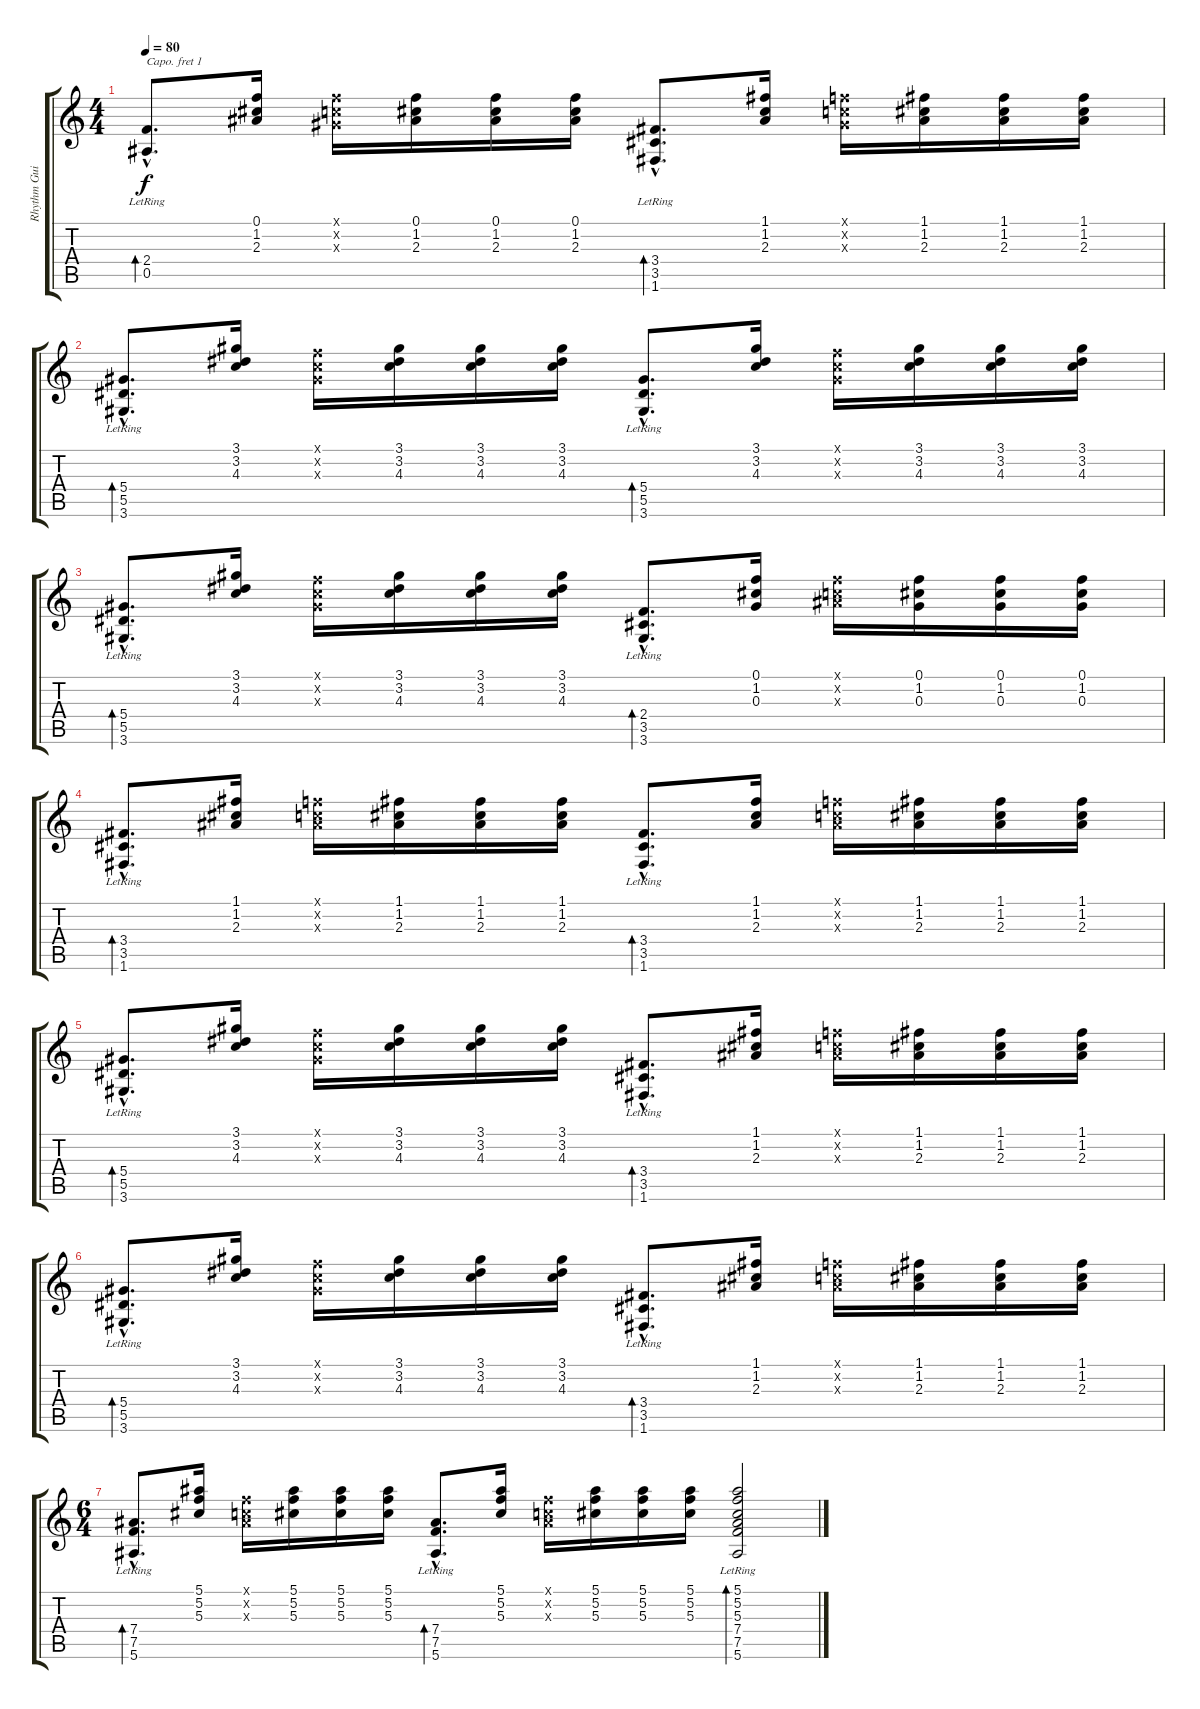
\track ("Rhythm Guitar" "Rhythm Gui") {instrument acousticguitarsteel}
\staff {score tabs}
\capo 1
\tuning (E4 B3 G3 D3 A2 E2) {hide}
\ts (4 4)
\tempo 80
\clef g2
\ks c
(2.4{hac lr} 0.5{hac lr}).8{d bd 120 dy f} (0.1 1.2 2.3).16 (0.1{x} 0.2{x} 0.3{x}).16 (0.1 1.2 2.3).16 (0.1 1.2 2.3).16 (0.1 1.2 2.3).16 (3.4{hac lr} 3.5{hac lr} 1.6{hac}).8{d bd 120} (1.1 1.2 2.3).16 (0.1{x} 0.2{x} 0.3{x}).16 (1.1 1.2 2.3).16 (1.1 1.2 2.3).16 (1.1 1.2 2.3).16 |
(5.4{hac lr} 5.5{hac lr} 3.6{hac lr}).8{d bd 120} (3.1 3.2 4.3).16 (0.1{x} 0.2{x} 0.3{x}).16 (3.1 3.2 4.3).16 (3.1 3.2 4.3).16 (3.1 3.2 4.3).16 (5.4{hac lr} 5.5{hac lr} 3.6{hac lr}).8{d bd 120} (3.1 3.2 4.3).16 (0.1{x} 0.2{x} 0.3{x}).16 (3.1 3.2 4.3).16 (3.1 3.2 4.3).16 (3.1 3.2 4.3).16 |
(5.4{hac lr} 5.5{hac lr} 3.6{hac lr}).8{d bd 120} (3.1 3.2 4.3).16 (0.1{x} 0.2{x} 0.3{x}).16 (3.1 3.2 4.3).16 (3.1 3.2 4.3).16 (3.1 3.2 4.3).16 (2.4{hac lr} 3.5{hac lr} 3.6{hac lr}).8{d bd 120} (0.1 1.2 0.3).16 (0.1{x} 0.2{x} 2.3{x}).16 (0.1 1.2 0.3).16 (0.1 1.2 0.3).16 (0.1 1.2 0.3).16 |
(3.4{hac lr} 3.5{hac lr} 1.6{hac lr}).8{d bd 120} (1.1 1.2 2.3).16 (0.1{x} 0.2{x} 2.3{x}).16 (1.1 1.2 2.3).16 (1.1 1.2 2.3).16 (1.1 1.2 2.3).16 (3.4{hac lr} 3.5{hac lr} 1.6{hac lr}).8{d bd 120} (1.1 1.2 2.3).16 (0.1{x} 0.2{x} 2.3{x}).16 (1.1 1.2 2.3).16 (1.1 1.2 2.3).16 (1.1 1.2 2.3).16 |
(5.4{hac lr} 5.5{hac lr} 3.6{hac lr}).8{d bd 120} (3.1 3.2 4.3).16 (0.1{x} 0.2{x} 0.3{x}).16 (3.1 3.2 4.3).16 (3.1 3.2 4.3).16 (3.1 3.2 4.3).16 (3.4{hac lr} 3.5{hac lr} 1.6{hac lr}).8{d bd 120} (1.1 1.2 2.3).16 (0.1{x} 0.2{x} 2.3{x}).16 (1.1 1.2 2.3).16 (1.1 1.2 2.3).16 (1.1 1.2 2.3).16 |
(5.4{hac lr} 5.5{hac lr} 3.6{hac lr}).8{d bd 120} (3.1 3.2 4.3).16 (0.1{x} 0.2{x} 0.3{x}).16 (3.1 3.2 4.3).16 (3.1 3.2 4.3).16 (3.1 3.2 4.3).16 (3.4{hac lr} 3.5{hac lr} 1.6{hac lr}).8{d bd 120} (1.1 1.2 2.3).16 (0.1{x} 0.2{x} 2.3{x}).16 (1.1 1.2 2.3).16 (1.1 1.2 2.3).16 (1.1 1.2 2.3).16 |
\ts (6 4)
(7.4{hac lr} 7.5{hac lr} 5.6{hac lr}).8{d bd 120} (5.1 5.2 5.3).16 (0.1{x} 0.2{x} 2.3{x}).16 (5.1 5.2 5.3).16 (5.1 5.2 5.3).16 (5.1 5.2 5.3).16 (7.4{hac lr} 7.5{hac lr} 5.6{hac lr}).8{d bd 120} (5.1 5.2 5.3).16 (0.1{x} 0.2{x} 2.3{x}).16 (5.1 5.2 5.3).16 (5.1 5.2 5.3).16 (5.1 5.2 5.3).16 (5.1 5.2 5.3 7.4{lr} 7.5{lr} 5.6{lr}).2{bd 120}
